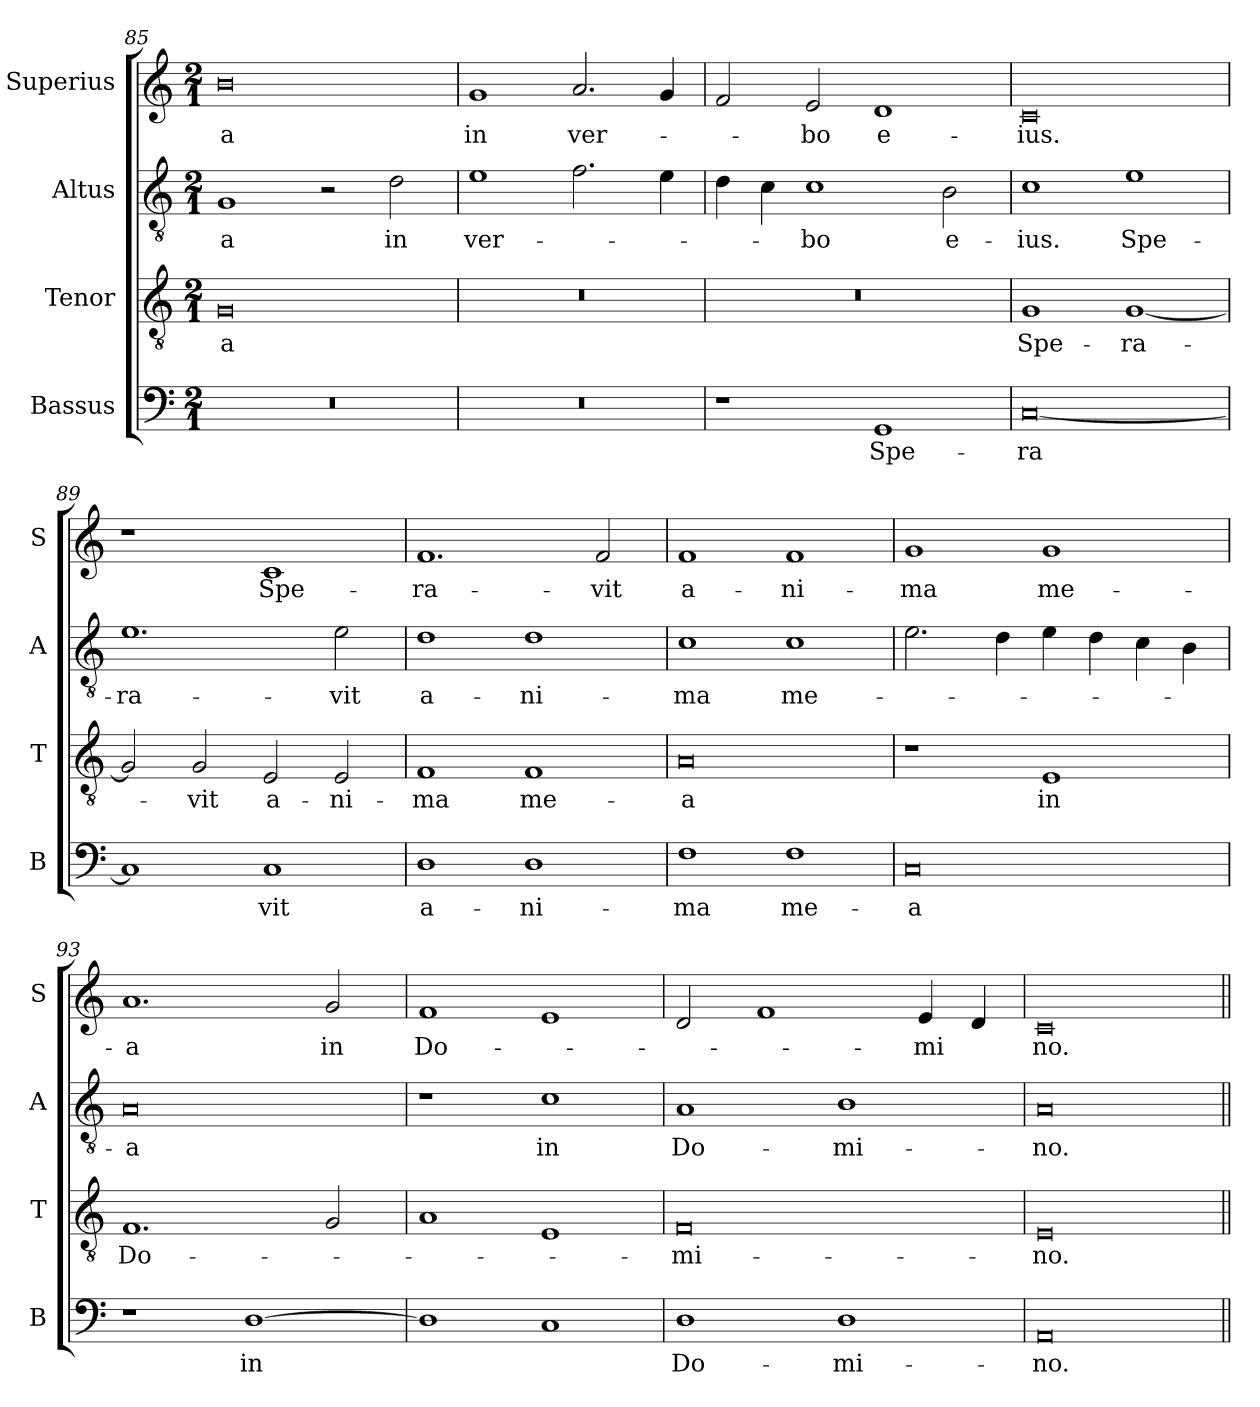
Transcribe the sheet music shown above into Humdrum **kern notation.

**kern	**text	**kern	**text	**kern	**text	**kern	**text
*part4	*part4	*part3	*part3	*part2	*part2	*part1	*part1
*staff4	*staff4	*staff3	*staff3	*staff2	*staff2	*staff1	*staff1
*I"Bassus	*	*I"Tenor	*	*I"Altus	*	*I"Superius	*
*I'B	*	*I'T	*	*I'A	*	*I'S	*
*clefF4	*	*clefGv2	*	*clefGv2	*	*clefG2	*
*k[]	*	*k[]	*	*k[]	*	*k[]	*
*M2/1	*	*M2/1	*	*M2/1	*	*M2/1	*
=85	=85	=85	=85	=85	=85	=85	=85
0r	.	0G	-a	1G	-a	0b	-a
.	.	.	.	2r	.	.	.
.	.	.	.	2d\	in	.	.
=86	=86	=86	=86	=86	=86	=86	=86
0r	.	0r	.	1e	ver-	1g	in
.	.	.	.	2.f\	.	2.a/	ver-
.	.	.	.	4e\	.	4g/	.
=87	=87	=87	=87	=87	=87	=87	=87
1r	.	0r	.	4d\	.	2f/	.
.	.	.	.	4c\	.	.	.
.	.	.	.	1c	-bo	2e/	-bo
1GG	Spe-	.	.	.	.	1d	e-
.	.	.	.	2B\	e-	.	.
=88	=88	=88	=88	=88	=88	=88	=88
[0C	-ra	1G	Spe-	1c	-ius.	0c	-ius.
.	.	[1G	-ra-	1e	Spe-	.	.
=89	=89	=89	=89	=89	=89	=89	=89
1C]	.	2G/]	.	1.e	-ra-	1r	.
.	.	2G/	-vit	.	.	.	.
1C	vit	2E/	a-	.	.	1c	Spe-
.	.	2E/	-ni-	2e\	-vit	.	.
=90	=90	=90	=90	=90	=90	=90	=90
1D	a-	1F	-ma	1d	a-	1.f	-ra-
1D	-ni-	1F	me-	1d	-ni-	.	.
.	.	.	.	.	.	2f/	-vit
=91	=91	=91	=91	=91	=91	=91	=91
1F	-ma	0A	-a	1c	-ma	1f	a-
1F	me-	.	.	1c	me-	1f	-ni-
=92	=92	=92	=92	=92	=92	=92	=92
0C	-a	1r	.	2.e\	.	1g	-ma
.	.	.	.	4d\	.	.	.
.	.	1E	in	4e\	.	1g	me-
.	.	.	.	4d\	.	.	.
.	.	.	.	4c\	.	.	.
.	.	.	.	4B\	.	.	.
=93	=93	=93	=93	=93	=93	=93	=93
1r	.	1.F	Do-	0A	-a	1.a	-a
[1D	in	.	.	.	.	.	.
.	.	2G/	.	.	.	2g/	in
=94	=94	=94	=94	=94	=94	=94	=94
1D]	.	1A	.	1r	.	1f	Do-
1C	.	1E	.	1c	in	1e	.
=95	=95	=95	=95	=95	=95	=95	=95
1D	Do-	0F	-mi-	1A	Do-	2d/	.
.	.	.	.	.	.	1f	.
1D	-mi-	.	.	1B	-mi-	.	.
.	.	.	.	.	.	4e/	-mi
.	.	.	.	.	.	4d/	.
=96	=96	=96	=96	=96	=96	=96	=96
0AA	-no.	0E	-no.	0A	-no.	0c	no.
=||	=||	=||	=||	=||	=||	=||	=||
*-	*-	*-	*-	*-	*-	*-	*-
